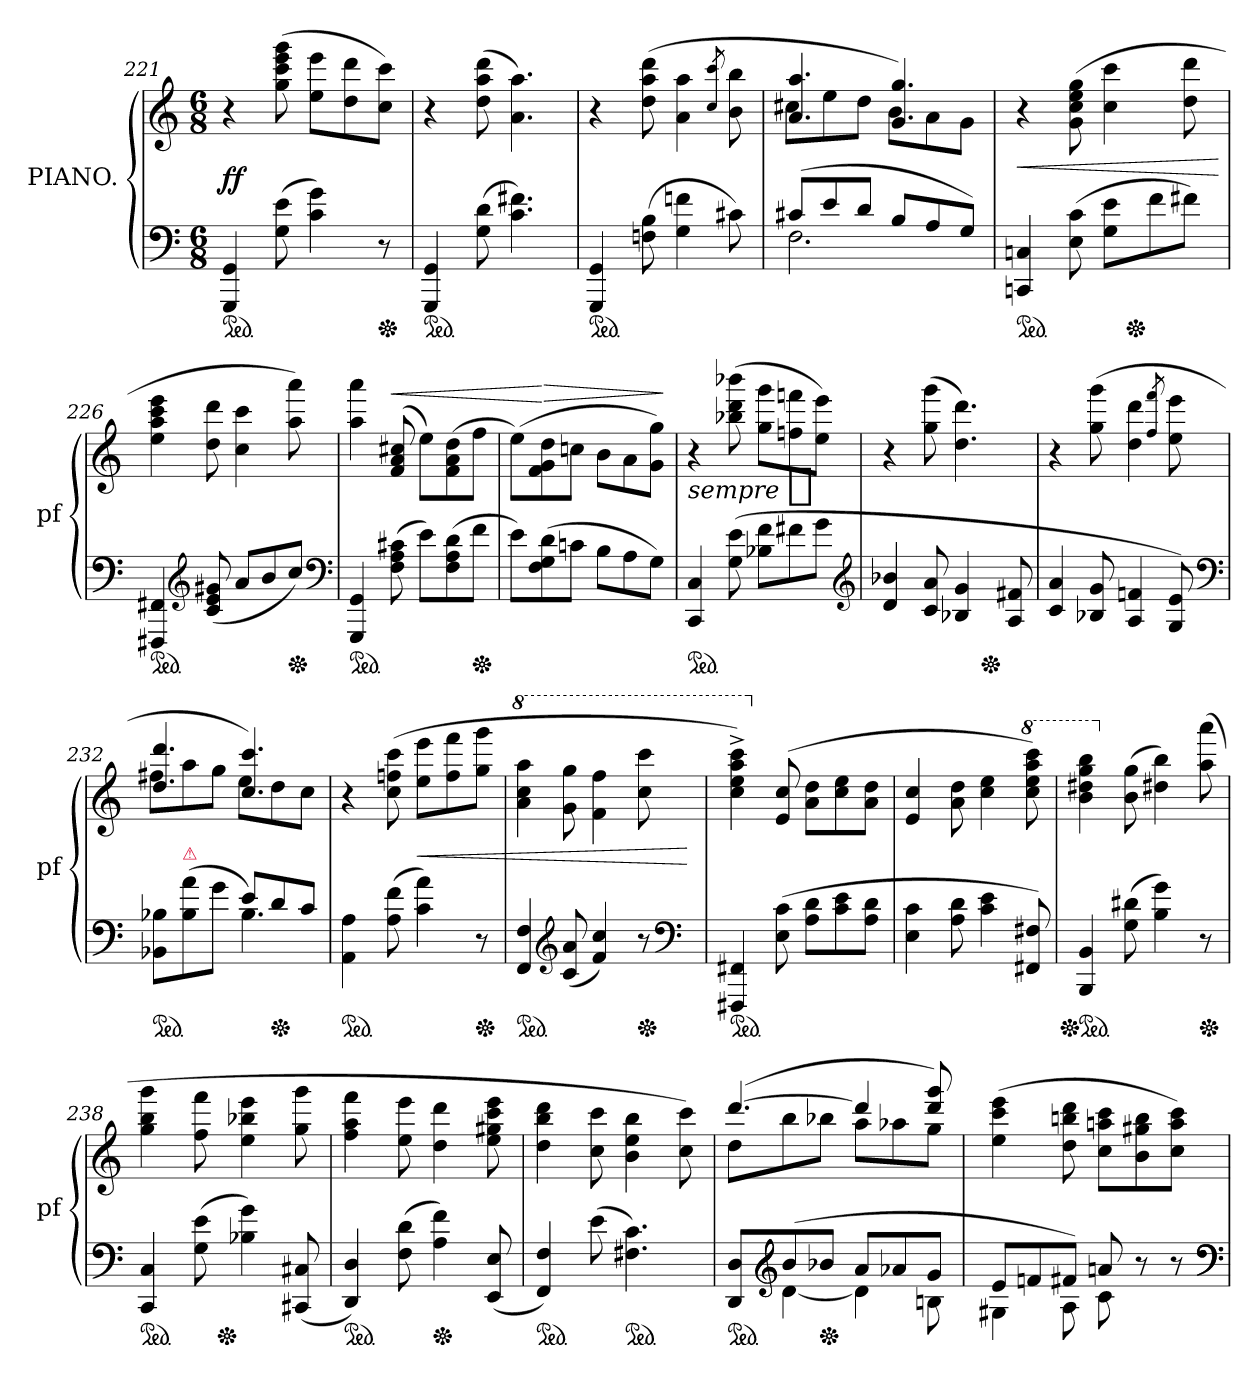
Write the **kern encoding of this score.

**kern	**kern	**dynam
*part1	*part1	*part1
*staff2	*staff1	*staff1/2
*I"PIANO.	*	*
*I'pf	*	*
*clefF4	*clefG2	*
*k[]	*k[]	*
*M6/8	*M6/8	*
*ped	*	*
=221	=221	=221
4GGG/ 4GG/	4r	ff
(>8G\ 8e\	(>8gg\ 8ccc\ 8eee\ 8ggg\	.
4c\ 4g\)	8ee\ 8eee\L	.
.	8dd\ 8ddd\	.
*Xped	*	*
8r	8cc\ 8ccc\J)	.
=222	=222	=222
*ped	*	*
4GGG/ 4GG/	4r	.
(>8G\ 8d\	(>8dd\ 8aa\ 8ddd\	.
4.c\ 4.f#X\)	4.a\ 4.aa\)	.
=223	=223	=223
*ped	*	*
4GGG/ 4GG/	4r	.
(>8Fn\ 8B\	(>8dd\ 8aa\ 8ddd\	.
4G\ 4fn\	4a\ 4aa\	.
.	8qcc/ 8qccc/	.
8c#X\)	8b\ 8bb\	.
=224	=224	=224
*^	*^	*
(>8c#X/L	2.F\	4.a/ 4.aa/	8cc#X\L	.
8e/	.	.	8ee\	.
8d/J	.	.	8dd\J	.
8B/L	.	4.g/ 4.gg/)	8b\L	.
8A/	.	.	8a\	.
8G/J)	.	.	8g\J	.
*v	*v	*	*	*
=225	=225	=225	=225
!	!	!	!LO:HP:b
*ped	*	*	*
4CCn/ 4Cn/	4r	4..ryy	<
(>8E\ 8c\	(>8g\ 8cc\ 8ee\ 8gg\	.	.
8G\ 8e\L	4cc\ 4ccc\	.	.
*Xped	*	*	*
.	.	4ryy	.
8f\	.	.	.
8f#X\J)	8dd\ 8ddd\	.	.
.	.	16ryy	.
.	.	.	[
*	*v	*v	*
=226	=226	=226
*ped	*	*
4FFF#X/ 4FF#X/	4ee\ 4aa\ 4ccc\ 4eee\	.
*clefG2	*	*
(>8c/ 8e/ 8g#X/	8dd\ 8ddd\	.
8a/L	4cc\ 4ccc\	.
8b/	.	.
*Xped	*	*
8cc/J)	8aa\ 8aaa\)	.
*clefF4	*	*
=227	=227	=227
*ped	*	*
4GGG/ 4GG/	4aa\ 4aaa\	.
!	!	!LO:HP:a
(>8F\ 8A\ 8c#X\	(>8f/ 8a/ 8cc#X/	<
8e\L)	8ee\L)	.
(>8F\ 8A\ 8d\	(>8f\ 8a\ 8dd\	.
*Xped	*	*
8f\J	8ff\J	.
=228	=228	=228
8e\L)	(>8ee\L)	.
!	!	!LO:HP:n=1:a
(>8F\ 8G\ 8d\	8f\ 8g\ 8dd\	[ >
8cn\J	8ccn\J	.
8B\L	8b\L	.
8A\	8a\	.
8G\J)	8g\ 8gg\J)	.
.	.	]
=229	=229	=229
!	!	!LO:DY:t=sempre %s
*ped	*	*
4CC/ 4C/	4r	ff
(>8G\ 8e\	(>8bb-X\ 8ddd\ 8bbb-X\	.
8B-X\ 8f\L	8gg\ 8ggg\L	.
8f#X\	8ffn\ 8fffn\	.
8g\J	8ee\ 8eee\J)	.
*clefG2	*	*
=230	=230	=230
*	*^	*
4d/ 4b-X/	4r	2ryy	.
8c/ 8a/	(>8gg\ 8ggg\	.	.
4B-X/ 4g/	4.dd\ 4.ddd\)	.	.
*Xped	*	*	*
.	.	4ryy	.
8A/ 8f#X/	.	.	.
*	*v	*v	*
=231	=231	=231
4c/ 4a/	4r	.
8B-X/ 8g/	(>8gg\ 8ggg\	.
4A/ 4fn/	4dd\ 4ddd\	.
.	8qff/ 8qfff/	.
8G/ 8e/)	8ee\ 8eee\	.
*clefF4	*	*
=232	=232	=232
*^	*^	*
*ped	*	*	*	*
4.ryy	8BB-X\ 8B-X\L	4.dd/ 4.ddd/	8ff#X\L	.
!	!LO:TX:a:color=crimson:t=⚠	!	!	!
.	(<8B-\ 8a\	.	8aa\	.
.	8g\J	.	8gg\J	.
8e/L	4.B-\)	4.cc/ 4.ccc/)	8ee\L	.
*Xped	*	*	*	*
8d/	.	.	8dd\	.
8c/J	.	.	8cc\J	.
*v	*v	*	*	*
*	*v	*v	*
=233	=233	=233
*ped	*	*
4AA\ 4A\	4r	.
(>8A\ 8f\	(>8cc\ 8ffn\ 8ccc\	.
!	!	!LO:HP:b
4c\ 4a\)	8ee\ 8eee\L	<
.	8ff\ 8fff\	.
*Xped	*	*
8r	8gg\ 8ggg\J	.
=234	=234	=234
*	*8va	*
*ped	*	*
4FF/ 4F/	4aa\ 4ccc\ 4aaa\	.
*clefG2	*	*
(<8c/ 8a/	8gg\ 8ggg\	.
4f/ 4cc/)	4ff\ 4fff\	.
*Xped	*	*
8r	8ccc\ 8cccc\	.
*clefF4	*	*
.	.	[
=235	=235	=235
*ped	*	*
4FFF#X/ 4FF#X/	4ccc^>\ 4eee^>\ 4aaa^>\ 4cccc^>\)	.
*	*X8va	*
(>8E\ 8c\	(>8e/ 8cc/	.
8A\ 8d\L	8a\ 8dd\L	.
8c\ 8e\	8cc\ 8ee\	.
8A\ 8d\J	8a\ 8dd\J	.
=236	=236	=236
4E\ 4c\	4e/ 4cc/	.
8A\ 8d\	8a\ 8dd\	.
4c\ 4e\	4cc\ 4ee\	.
*	*8va	*
8FF#X/ 8F#X/)	8ccc\ 8eee\ 8aaa\ 8cccc\)	.
=237	=237	=237
*Xped	*	*
*ped	*	*
4BBB/ 4BB/	4bb\ 4ddd#X\ 4ggg\ 4bbb\	.
*	*X8va	*
(>8G\ 8d#X\	(>8b\ 8gg\	.
4B\ 4g\)	4dd#X\ 4bb\)	.
*Xped	*	*
8r	(>8aa\ 8aaa\	.
=238	=238	=238
*ped	*	*
*	*^	*
4CC/ 4C/	4gg\ 4bb\ 4ggg\	4ryy	.
(>8G\ 8e\	8ff\ 8fff\	16ryy	.
*Xped	*	*	*
.	.	4..ryy	.
4B-X\ 4g\)	4ee\ 4bb-X\ 4eee\	.	.
(<8CC#X/ 8C#X/	8gg\ 8ggg\	.	.
*	*v	*v	*
=239	=239	=239
*ped	*	*
4DD/ 4D/)	4ff\ 4aa\ 4fff\	.
(>8F\ 8d\	8ee\ 8eee\	.
*Xped	*	*
4A\ 4f\)	4dd\ 4ddd\	.
(<8EE/ 8E/	8ee\ 8gg#X\ 8ccc\ 8eee\	.
=240	=240	=240
*ped	*	*
4FF/ 4F/)	4dd\ 4bb\ 4ddd\	.
(>8e\	8cc\ 8ccc\	.
*ped	*	*
4.F#X\ 4.c\)	4b\ 4ee\ 4bb\	.
.	8cc\ 8ccc\)	.
=241	=241	=241
*^	*^	*
*ped	*	*	*	*
8DD/ 8D/L	8ryy	(>[4.ddd/	8dd\L	.
*clefG2	*	*	*	*
(>8b/	[4d\	.	8bb\	.
*Xped	*	*	*	*
8b-X/J	.	.	8bb-X\J	.
8a/L	4d\]	4ddd/]	8aa\L	.
8a-X/	.	.	8aa-X\	.
8g/J	8Bn\	8ddd/ 8ggg/)	8gg\J	.
*	*	*v	*v	*
=242	=242	=242	=242
8e/L	4G#X\	(>4ee\ 4ccc\ 4eee\	.
8fn/	.	.	.
8f#X/J)	8A\	8dd\ 8bbn\ 8ddd\	.
8an/	8c\	8cc\ 8aan\ 8ccc\L	.
8r	4ryy	8b\ 8gg#X\ 8bb\	.
8r	.	8cc\ 8aa\ 8ccc\J)	.
*v	*v	*	*
*clefF4	*	*
=	=	=
*-	*-	*-
